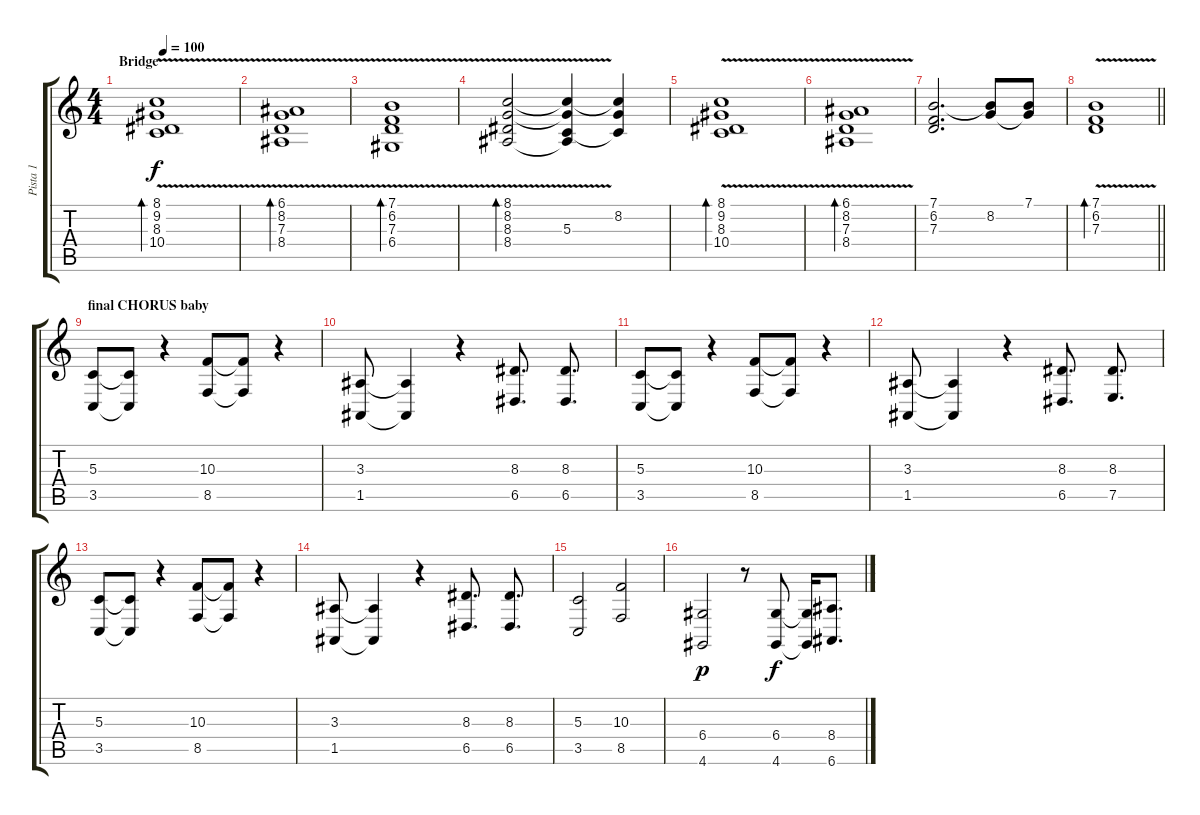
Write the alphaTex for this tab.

\track ("Pista 1" "Pista 1") {instrument acousticgrandpiano}
\staff {score tabs}
\tuning (E4 B3 G3 D3 A2 E2) {hide}
\ts (4 4)
\section ("" "Bridge")
\tempo 100
\clef g2
\ks c
(8.1{v} 9.2{v} 8.3{v} 10.4).1{bd 60 dy f volume 9 instrument drawbarorgan} |
(6.1{v} 8.2{v} 7.3{v} 8.4).1{bd 60} |
(7.1{v} 6.2{v} 7.3{v} 6.4).1{bd 60} |
(8.1{v} 8.2{v} 8.3{v} 8.4).2{bd 60} (8.1{t} 8.2{t} 5.3 8.4{t}).4 (8.1{t} 8.2 5.3{t}).4 |
(8.1{v} 9.2{v} 8.3{v} 10.4).1{bd 60} |
(6.1{v} 8.2{v} 7.3{v} 8.4).1{bd 60} |
(7.1 6.2 7.3).2{d} (7.1{t} 8.2).8 (7.1 8.2{t}).8 |
\barLineRight lightlight
(7.1 6.2{v} 7.3).1{bd 60} |
\section ("" "final CHORUS baby")
(5.3 3.5).8{volume 12 instrument electricgrandpiano} (5.3{t} 3.5{t}).8 r.4 (10.3 8.5).8 (10.3{t} 8.5{t}).8 r.4 |
(3.3 1.5).8 (3.3{t} 1.5{t}).4 r.4 (8.3 6.5).8{d} (8.3 6.5).8{d} |
(5.3 3.5).8 (5.3{t} 3.5{t}).8 r.4 (10.3 8.5).8 (10.3{t} 8.5{t}).8 r.4 |
(3.3 1.5).8 (3.3{t} 1.5{t}).4 r.4 (8.3 6.5).8{d} (8.3 7.5).8{d} |
(5.3 3.5).8{volume 12} (5.3{t} 3.5{t}).8 r.4 (10.3 8.5).8 (10.3{t} 8.5{t}).8 r.4 |
(3.3 1.5).8 (3.3{t} 1.5{t}).4 r.4 (8.3 6.5).8{d} (8.3 6.5).8{d} |
(5.3 3.5).2 (10.3 8.5).2 |
(6.4 4.6).2{dy p} r.8 (6.4 4.6).8{dy f} (6.4{t} 4.6{t}).16 (8.4 6.6).8{d}
